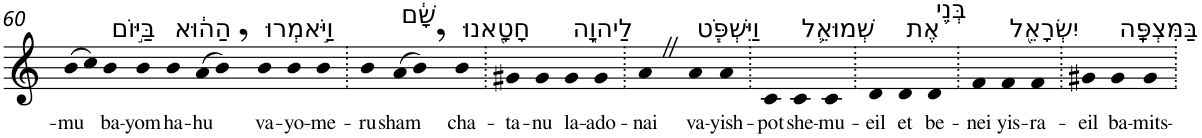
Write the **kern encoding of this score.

**kern	**text
*part1	*part1
*staff1	*staff1
*I"Piano	*
*I'Pno	*
!!LO:PB:g=z
*clefG2	*
*k[]	*
=60	=60
!	!LO:LY:b
(>8b	-mu
8cc)	.
!LO:TX:a:t=בַּיּ֣וֹם	!
!	!LO:LY:b
4b	ba-
!	!LO:LY:b
4b	-yom
!LO:TX:a:t=הַה֔וּא	!
!	!LO:LY:b
4b	ha-
!	!LO:LY:b
(>8a	-hu
8b,)	.
!LO:TX:a:t=וַיֹּ֣אמְרוּ	!
!	!LO:LY:b
4b	va-
!	!LO:LY:b
4b	-yo-
!	!LO:LY:b
4b	-me-
=61.	=61.
!	!LO:LY:b
4b	-ru
!LO:TX:a:t=שָׁ֔ם	!
!	!LO:LY:b
(>8a	sham
8b,)	.
!LO:TX:a:t=חָטָ֖אנוּ	!
!	!LO:LY:b
4b	cha-
=62.	=62.
!	!LO:LY:b
4g#X	-ta-
!	!LO:LY:b
4g#	-nu
!LO:TX:a:t=לַיהוָ֑ה	!
!	!LO:LY:b
4g#	la-
!	!LO:LY:b
4g#	-ado-
=63.	=63.
!	!LO:LY:b
4aZ	-nai
!LO:TX:a:t=וַיִּשְׁפֹּ֧ט	!
!	!LO:LY:b
4a	va-
!	!LO:LY:b
4a	-yish-
=64.	=64.
!	!LO:LY:b
4c	-pot
!LO:TX:a:t=שְׁמוּאֵ֛ל	!
!	!LO:LY:b
4c	she-
!	!LO:LY:b
4c	-mu-
=65.	=65.
!	!LO:LY:b
4d	-eil
!LO:TX:a:t=אֶת	!
!	!LO:LY:b
4d	et
!LO:TX:a:t=בְּנֵ֥י	!
!	!LO:LY:b
4d	be-
=66.	=66.
!	!LO:LY:b
4f	-nei
!LO:TX:a:t=יִשְׂרָאֵ֖ל	!
!	!LO:LY:b
4f	yis-
!	!LO:LY:b
4f	-ra-
=67.	=67.
!	!LO:LY:b
4g#X	-eil
!LO:TX:a:t=בַּמִּצְפָּֽה	!
!	!LO:LY:b
4g#	ba-
!	!LO:LY:b
4g#	-mits-
=.	=.
*-	*-
